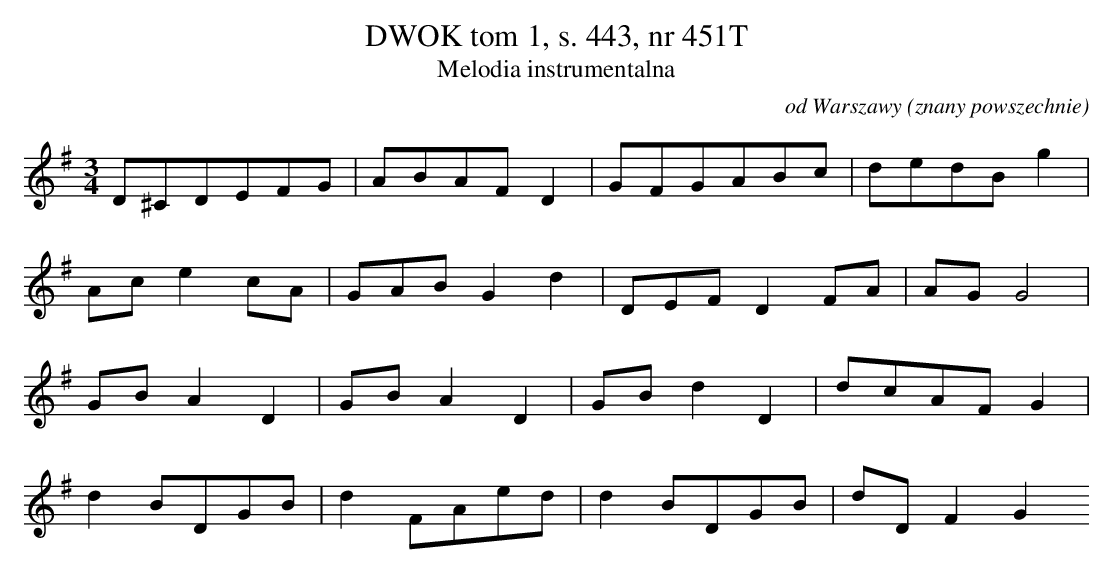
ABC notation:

X:1
T: DWOK tom 1, s. 443, nr 451T
T: Melodia instrumentalna
O: od Warszawy (znany powszechnie)
M: 3/4
L: 1/8
K: G
D^CDEFG | ABAFD2 | GFGABc | dedBg2 |
Ace2cA | GABG2d2 | DEFD2FA | AGG4 |
GBA2D2 | GBA2D2 | GBd2D2 | dcAFG2 |
d2BDGB | d2FAed | d2BDGB | dDF2G2
